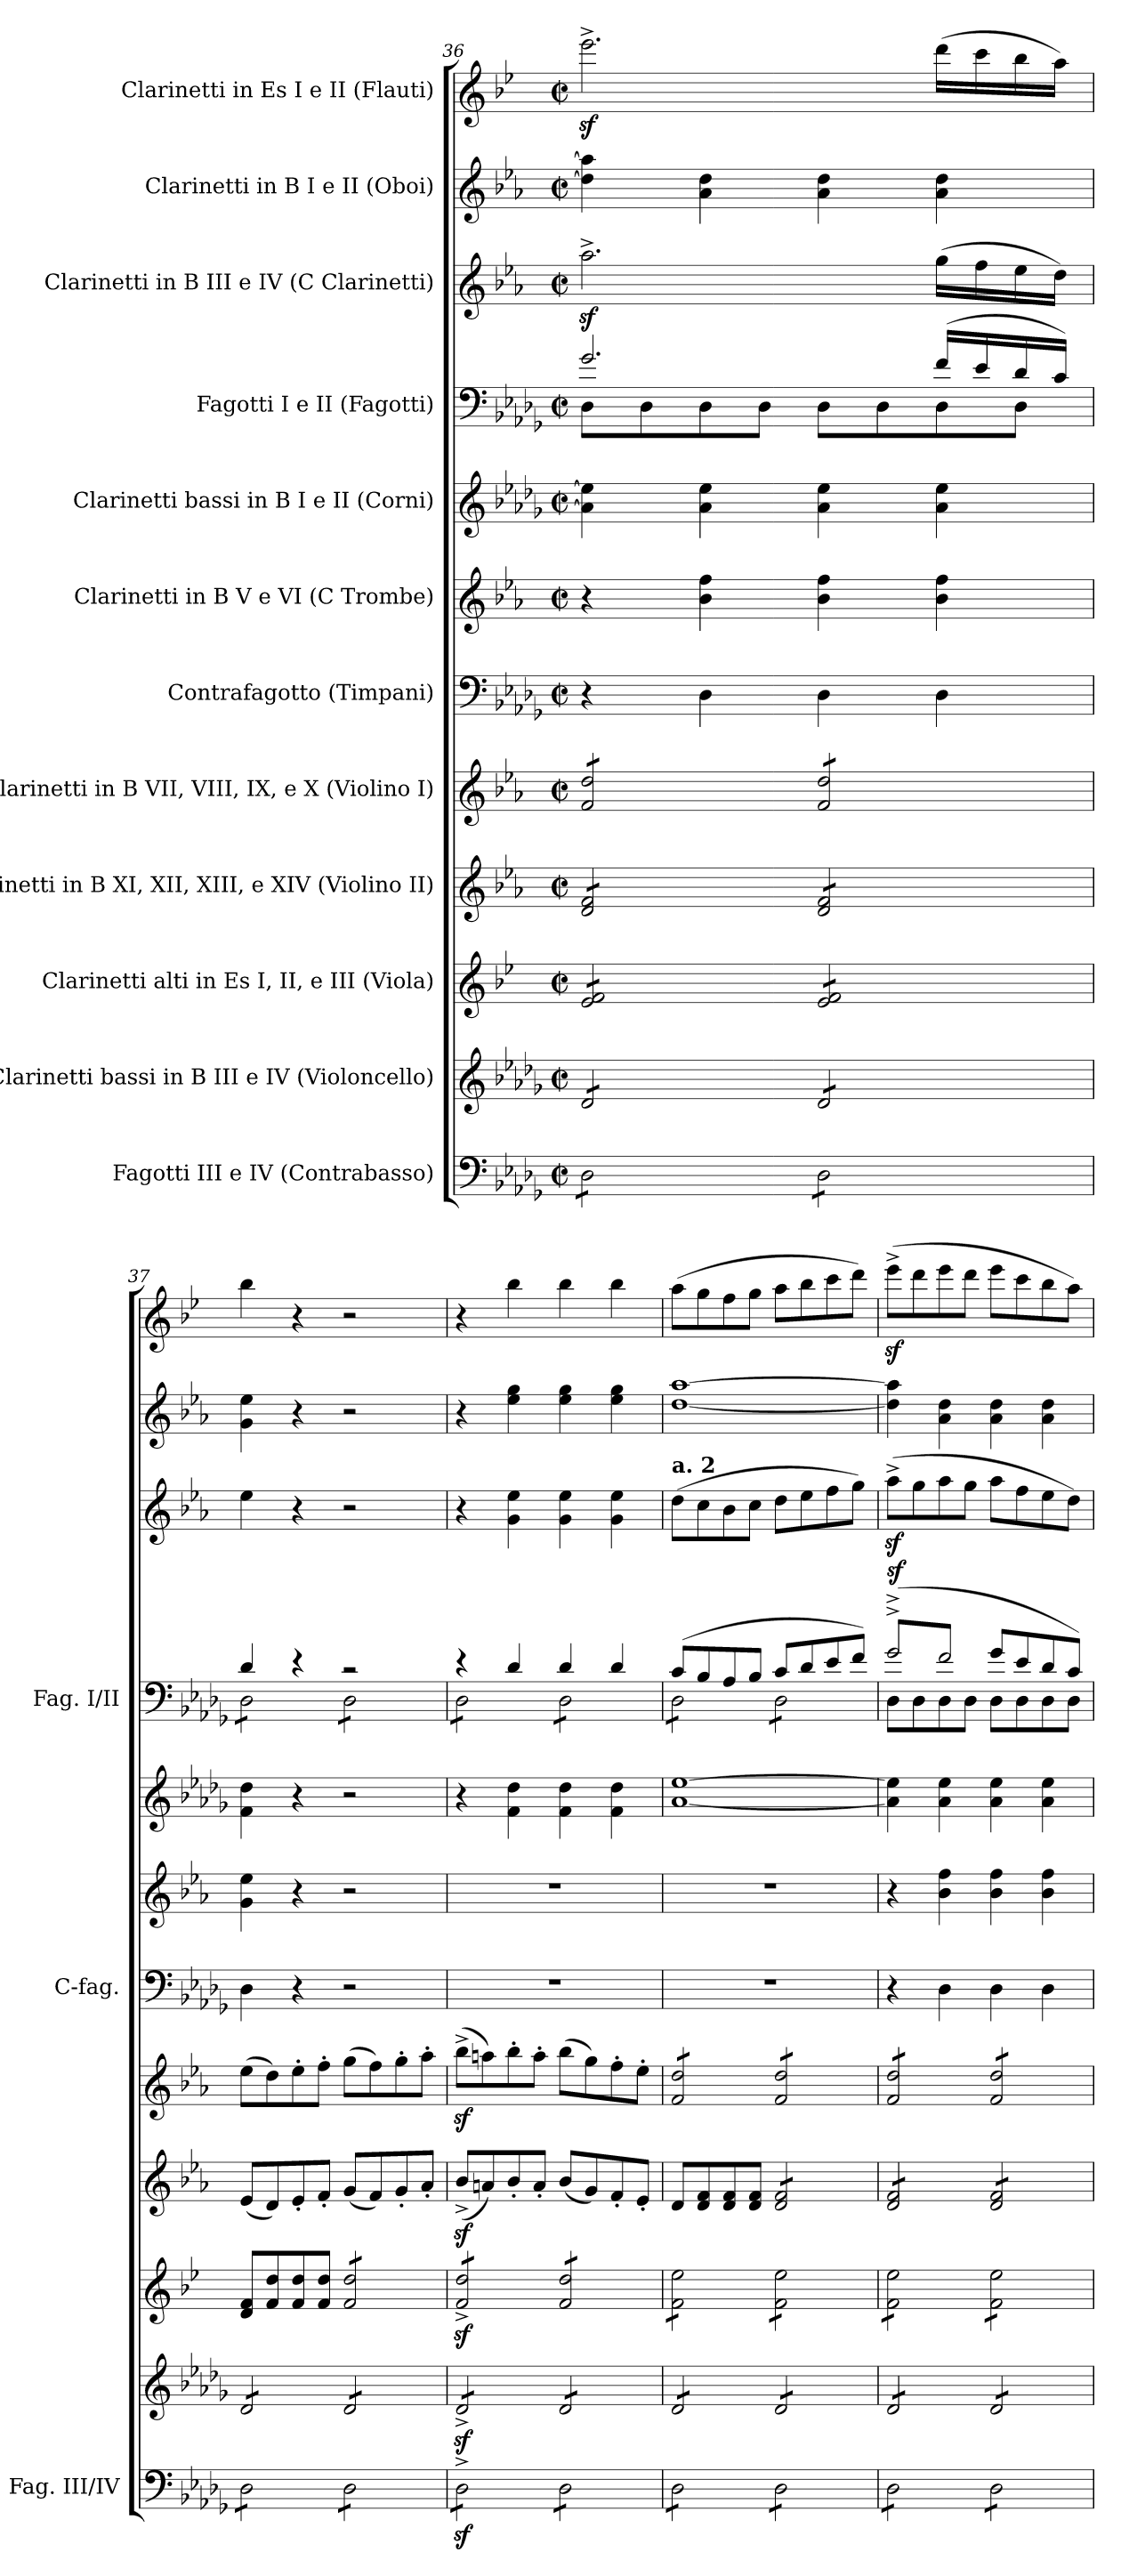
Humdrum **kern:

**kern	**kern	**kern	**kern	**kern	**kern	**kern	**kern	**kern	**dynam	**kern	**kern	**kern
*part12	*part11	*part10	*part9	*part8	*part7	*part6	*part5	*part4	*part4	*part3	*part2	*part1
*staff12	*staff11	*staff10	*staff9	*staff8	*staff7	*staff6	*staff5	*staff4	*staff4	*staff3	*staff2	*staff1
*I"Fagotti III e IV (Contrabasso)	*I"Clarinetti bassi in B III e IV (Violoncello)	*I"Clarinetti alti in Es I, II, e III (Viola)	*I"Clarinetti in B XI, XII, XIII, e XIV (Violino II)	*I"Clarinetti in B VII, VIII, IX, e X (Violino I)	*I"Contrafagotto (Timpani)	*I"Clarinetti in B V e VI (C Trombe)	*I"Clarinetti bassi in B I e II (Corni)	*I"Fagotti I e II (Fagotti)	*	*I"Clarinetti in B III e IV (C Clarinetti)	*I"Clarinetti in B I e II (Oboi)	*I"Clarinetti in Es I e II (Flauti)
*I'Fag. III/IV	*	*	*	*	*I'C-fag.	*	*	*I'Fag. I/II	*	*	*	*
!!LO:PB:g=z
*clefF4	*clefG2	*clefG2	*clefG2	*clefG2	*clefF4	*clefG2	*clefG2	*clefF4	*	*clefG2	*clefG2	*clefG2
*	*ITrd8c14	*ITrd5c9	*ITrd1c2	*ITrd1c2	*ITrd7c12	*ITrd1c2	*ITrd8c14	*	*	*ITrd1c2	*ITrd1c2	*ITrd-2c-3
*k[b-e-a-d-g-]	*k[b-e-a-d-g-]	*k[b-e-a-d-g-]	*k[b-e-a-d-g-]	*k[b-e-a-d-g-]	*k[b-e-a-d-g-]	*k[b-e-a-d-g-]	*k[b-e-a-d-g-]	*k[b-e-a-d-g-]	*	*k[b-e-a-d-g-]	*k[b-e-a-d-g-]	*k[b-e-a-d-g-]
*M2/2	*M2/2	*M2/2	*M2/2	*M2/2	*M2/2	*M2/2	*M2/2	*M2/2	*	*M2/2	*M2/2	*M2/2
*met(c|)	*met(c|)	*met(c|)	*met(c|)	*met(c|)	*met(c|)	*met(c|)	*met(c|)	*met(c|)	*	*met(c|)	*met(c|)	*met(c|)
=36	=36	=36	=36	=36	=36	=36	=36	=36	=36	=36	=36	=36
*	*	*	*	*	*	*	*	*^	*	*	*	*
*tremolo	*	*	*	*	*	*	*	*	*	*	*	*	*
*	*tremolo	*	*	*	*	*	*	*	*	*	*	*	*
*	*	*tremolo	*	*	*	*	*	*	*	*	*	*	*
*	*	*	*tremolo	*	*	*	*	*	*	*	*	*	*
*	*	*	*	*tremolo	*	*	*	*	*	*	*	*	*
*	*	*	*	*	*	*	*	*tremolo	*	*	*	*	*
8D-\L	8D-/L	8G-/ 8A-/L	8c/ 8e-/L	8e-/ 8cc/L	4r	4r	4A-\] 4e-\]	2.g-/	8D-\L	.	2.gg-z<^\	4cc\] 4gg-\]	2.ggg-z<^\
8D-\	8D-/	8G-/ 8A-/	8c/ 8e-/	8e-/ 8cc/	.	.	.	.	8D-\	.	.	.	.
8D-\	8D-/	8G-/ 8A-/	8c/ 8e-/	8e-/ 8cc/	4DD-\	4a-\ 4ee-\	4A-\ 4e-\	.	8D-\	.	.	4g-\ 4cc\	.
8D-\J	8D-/J	8G-/ 8A-/J	8c/ 8e-/J	8e-/ 8cc/J	.	.	.	.	8D-\J	.	.	.	.
8D-\L	8D-/L	8G-/ 8A-/L	8c/ 8e-/L	8e-/ 8cc/L	4DD-\	4a-\ 4ee-\	4A-\ 4e-\	.	8D-\L	.	.	4g-\ 4cc\	.
8D-\	8D-/	8G-/ 8A-/	8c/ 8e-/	8e-/ 8cc/	.	.	.	.	8D-\	.	.	.	.
8D-\	8D-/	8G-/ 8A-/	8c/ 8e-/	8e-/ 8cc/	4DD-\	4a-\ 4ee-\	4A-\ 4e-\	(>16f/LL	8D-\	.	(>16ff\LL	4g-\ 4cc\	(>16fff\LL
.	.	.	.	.	.	.	.	16e-/	.	.	16ee-\	.	16eee-\
8D-\J	8D-/J	8G-/ 8A-/J	8c/ 8e-/J	8e-/ 8cc/J	.	.	.	16d-/	8D-\J	.	16dd-\	.	16ddd-\
*	*	*	*	*	*	*	*	*Xtremolo	*	*	*	*	*
*	*	*	*	*Xtremolo	*	*	*	*	*	*	*	*	*
*	*	*	*Xtremolo	*	*	*	*	*	*	*	*	*	*
*	*	*Xtremolo	*	*	*	*	*	*	*	*	*	*	*
.	.	.	.	.	.	.	.	16c/JJ)	.	.	16cc\JJ)	.	16ccc\JJ)
=37	=37	=37	=37	=37	=37	=37	=37	=37	=37	=37	=37	=37	=37
*	*	*	*	*	*	*	*	*tremolo	*	*	*	*	*
8D-\L	8D-/L	8F/ 8A-/L	(<8d-/L	(>8dd-\L	4DD-\	4f\ 4dd-\	4F\ 4d-\	4d-/	8D-\L	.	4dd-\	4f\ 4dd-\	4ddd-\
8D-\	8D-/	8A-/ 8f/	8c/)	8cc\)	.	.	.	.	8D-\	.	.	.	.
8D-\	8D-/	8A-/ 8f/	8d-'/	8dd-'\	4r	4r	4r	4r	8D-\	.	4r	4r	4r
8D-\J	8D-/J	8A-/ 8f/J	8e-'/J	8ee-'\J	.	.	.	.	8D-\J	.	.	.	.
*	*	*tremolo	*	*	*	*	*	*	*	*	*	*	*
8D-\L	8D-/L	8A-/ 8f/L	(<8f/L	(>8ff\L	2r	2r	2r	2r	8D-\L	.	2r	2r	2r
8D-\	8D-/	8A-/ 8f/	8e-/)	8ee-\)	.	.	.	.	8D-\	.	.	.	.
8D-\	8D-/	8A-/ 8f/	8f'/	8ff'\	.	.	.	.	8D-\	.	.	.	.
8D-\J	8D-/J	8A-/ 8f/J	8g-'/J	8gg-'\J	.	.	.	.	8D-\J	.	.	.	.
=38	=38	=38	=38	=38	=38	=38	=38	=38	=38	=38	=38	=38	=38
8D-z<^\L	8D-z<^/L	8A-/z<^ 8f/z<^L	(<8a-z<^/L	(>8aa-z<^\L	1r	1r	4r	4r	8D-\L	.	4r	4r	4r
8D-z<^\	8D-z<^/	8A-/z<^ 8f/z<^	8gn/)	8ggn\)	.	.	.	.	8D-\	.	.	.	.
8D-z<^\	8D-z<^/	8A-/z<^ 8f/z<^	8a-'/	8aa-'\	.	.	4F\ 4d-\	4d-/	8D-\	.	4f\ 4dd-\	4dd-\ 4ff\	4ddd-\
8D-z<^\J	8D-z<^/J	8A-/z<^ 8f/z<^J	8g'/J	8gg'\J	.	.	.	.	8D-\J	.	.	.	.
8D-\L	8D-/L	8A-/ 8f/L	(<8a-/L	(>8aa-\L	.	.	4F\ 4d-\	4d-/	8D-\L	.	4f\ 4dd-\	4dd-\ 4ff\	4ddd-\
8D-\	8D-/	8A-/ 8f/	8f/)	8ff\)	.	.	.	.	8D-\	.	.	.	.
8D-\	8D-/	8A-/ 8f/	8e-'/	8ee-'\	.	.	4F\ 4d-\	4d-/	8D-\	.	4f\ 4dd-\	4dd-\ 4ff\	4ddd-\
8D-\J	8D-/J	8A-/ 8f/J	8d-'/J	8dd-'\J	.	.	.	.	8D-\J	.	.	.	.
=39	=39	=39	=39	=39	=39	=39	=39	=39	=39	=39	=39	=39	=39
!	!	!	!	!	!	!	!	!	!	!	!LO:TX:a:B:t=a. 2	!	!
*	*	*	*	*tremolo	*	*	*	*	*	*	*	*	*
8D-\L	8D-/L	8A-\ 8g-\L	8c/L	8e-/ 8cc/L	1r	1r	[1A- [1e-	(>8c/L	8D-\L	.	(>8cc\L	[1cc [1gg-	(>8ccc\L
8D-\	8D-/	8A-\ 8g-\	8c/ 8e-/	8e-/ 8cc/	.	.	.	8B-/	8D-\	.	8b-\	.	8bb-\
8D-\	8D-/	8A-\ 8g-\	8c/ 8e-/	8e-/ 8cc/	.	.	.	8A-/	8D-\	.	8a-\	.	8aa-\
8D-\J	8D-/J	8A-\ 8g-\J	8c/ 8e-/J	8e-/ 8cc/J	.	.	.	8B-/J	8D-\J	.	8b-\J	.	8bb-\J
*	*	*	*tremolo	*	*	*	*	*	*	*	*	*	*
8D-\L	8D-/L	8A-\ 8g-\L	8c/ 8e-/L	8e-/ 8cc/L	.	.	.	8c/L	8D-\L	.	8cc\L	.	8ccc\L
8D-\	8D-/	8A-\ 8g-\	8c/ 8e-/	8e-/ 8cc/	.	.	.	8d-/	8D-\	.	8dd-\	.	8ddd-\
8D-\	8D-/	8A-\ 8g-\	8c/ 8e-/	8e-/ 8cc/	.	.	.	8e-/	8D-\	.	8ee-\	.	8eee-\
8D-\J	8D-/J	8A-\ 8g-\J	8c/ 8e-/J	8e-/ 8cc/J	.	.	.	8f/J)	8D-\J	.	8ff\J)	.	8fff\J)
=40	=40	=40	=40	=40	=40	=40	=40	=40	=40	=40	=40	=40	=40
!	!	!	!	!	!	!	!	!	!	!LO:DY:a	!	!	!
8D-\L	8D-/L	8A-\ 8g-\L	8c/ 8e-/L	8e-/ 8cc/L	4r	4r	4A-\] 4e-\]	(>8g-^/L	8D-\L	sf	(>8gg-z<^\L	4cc\] 4gg-\]	(>8ggg-z<^\L
8D-\	8D-/	8A-\ 8g-\	8c/ 8e-/	8e-/ 8cc/	.	.	.	8f/	8D-\	.	8ff\	.	8fff\
8D-\	8D-/	8A-\ 8g-\	8c/ 8e-/	8e-/ 8cc/	4DD-\	4a-\ 4ee-\	4A-\ 4e-\	8g-/	8D-\	.	8gg-\	4g-\ 4cc\	8ggg-\
8D-\J	8D-/J	8A-\ 8g-\J	8c/ 8e-/J	8e-/ 8cc/J	.	.	.	8f/J	8D-\J	.	8ff\J	.	8fff\J
8D-\L	8D-/L	8A-\ 8g-\L	8c/ 8e-/L	8e-/ 8cc/L	4DD-\	4a-\ 4ee-\	4A-\ 4e-\	8g-/L	8D-\L	.	8gg-\L	4g-\ 4cc\	8ggg-\L
8D-\	8D-/	8A-\ 8g-\	8c/ 8e-/	8e-/ 8cc/	.	.	.	8e-/	8D-\	.	8ee-\	.	8eee-\
8D-\	8D-/	8A-\ 8g-\	8c/ 8e-/	8e-/ 8cc/	4DD-\	4a-\ 4ee-\	4A-\ 4e-\	8d-/	8D-\	.	8dd-\	4g-\ 4cc\	8ddd-\
8D-\J	8D-/J	8A-\ 8g-\J	8c/ 8e-/J	8e-/ 8cc/J	.	.	.	8c/J)	8D-\J	.	8cc\J)	.	8ccc\J)
*	*	*	*	*	*	*	*	*Xtremolo	*	*	*	*	*
*	*	*	*	*Xtremolo	*	*	*	*	*	*	*	*	*
*	*	*	*Xtremolo	*	*	*	*	*	*	*	*	*	*
*	*	*Xtremolo	*	*	*	*	*	*	*	*	*	*	*
*	*Xtremolo	*	*	*	*	*	*	*	*	*	*	*	*
*Xtremolo	*	*	*	*	*	*	*	*	*	*	*	*	*
*	*	*	*	*	*	*	*	*v	*v	*	*	*	*
=	=	=	=	=	=	=	=	=	=	=	=	=
*-	*-	*-	*-	*-	*-	*-	*-	*-	*-	*-	*-	*-
